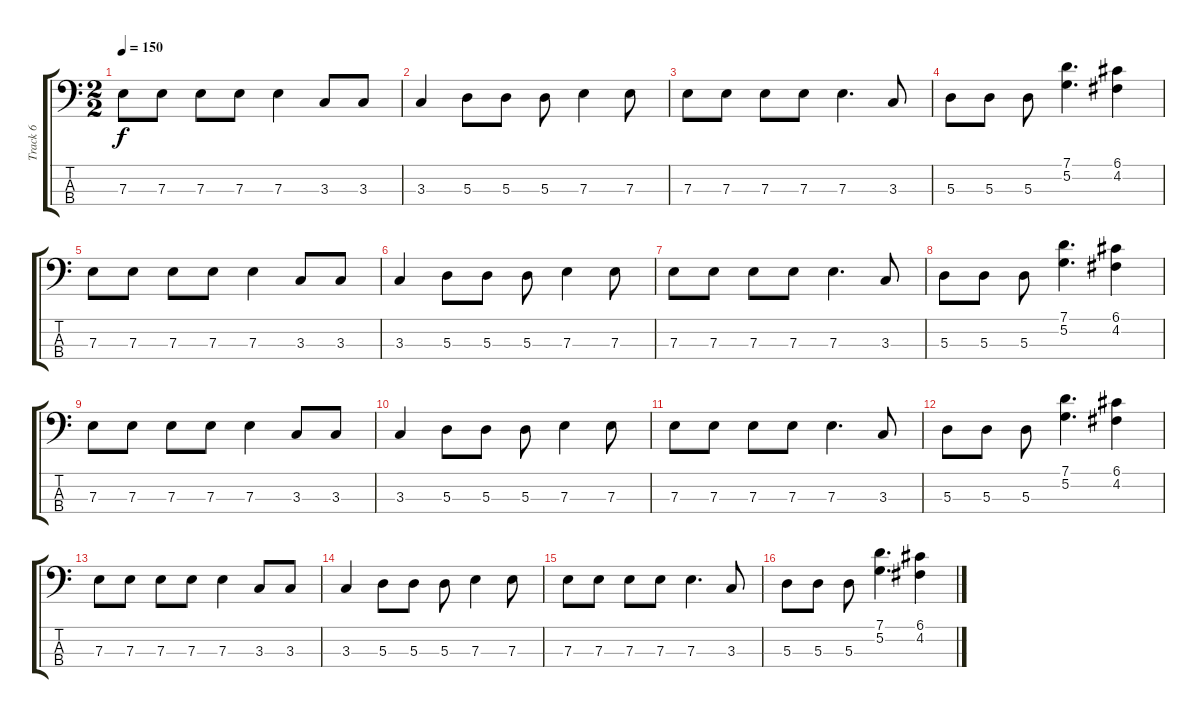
\track ("Track 6" "Track 6") {instrument electricbassfinger}
\staff {score tabs}
\tuning (G2 D2 A1 E1) {hide}
\ts (2 2)
\tempo 150
\clef f4
\ks c
7.3.8{dy f} 7.3.8 7.3.8 7.3.8 7.3.4 3.3.8 3.3.8 |
3.3.4 5.3.8 5.3.8 5.3.8 7.3.4 7.3.8 |
7.3.8 7.3.8 7.3.8 7.3.8 7.3.4{d} 3.3.8 |
5.3.8 5.3.8 5.3.8 (7.1 5.2).4{d} (6.1 4.2).4 |
7.3.8 7.3.8 7.3.8 7.3.8 7.3.4 3.3.8 3.3.8 |
3.3.4 5.3.8 5.3.8 5.3.8 7.3.4 7.3.8 |
7.3.8 7.3.8 7.3.8 7.3.8 7.3.4{d} 3.3.8 |
5.3.8 5.3.8 5.3.8 (7.1 5.2).4{d} (6.1 4.2).4 |
7.3.8 7.3.8 7.3.8 7.3.8 7.3.4 3.3.8 3.3.8 |
3.3.4 5.3.8 5.3.8 5.3.8 7.3.4 7.3.8 |
7.3.8 7.3.8 7.3.8 7.3.8 7.3.4{d} 3.3.8 |
5.3.8 5.3.8 5.3.8 (7.1 5.2).4{d} (6.1 4.2).4 |
7.3.8 7.3.8 7.3.8 7.3.8 7.3.4 3.3.8 3.3.8 |
3.3.4 5.3.8 5.3.8 5.3.8 7.3.4 7.3.8 |
7.3.8 7.3.8 7.3.8 7.3.8 7.3.4{d} 3.3.8 |
5.3.8 5.3.8 5.3.8 (7.1 5.2).4{d} (6.1 4.2).4
